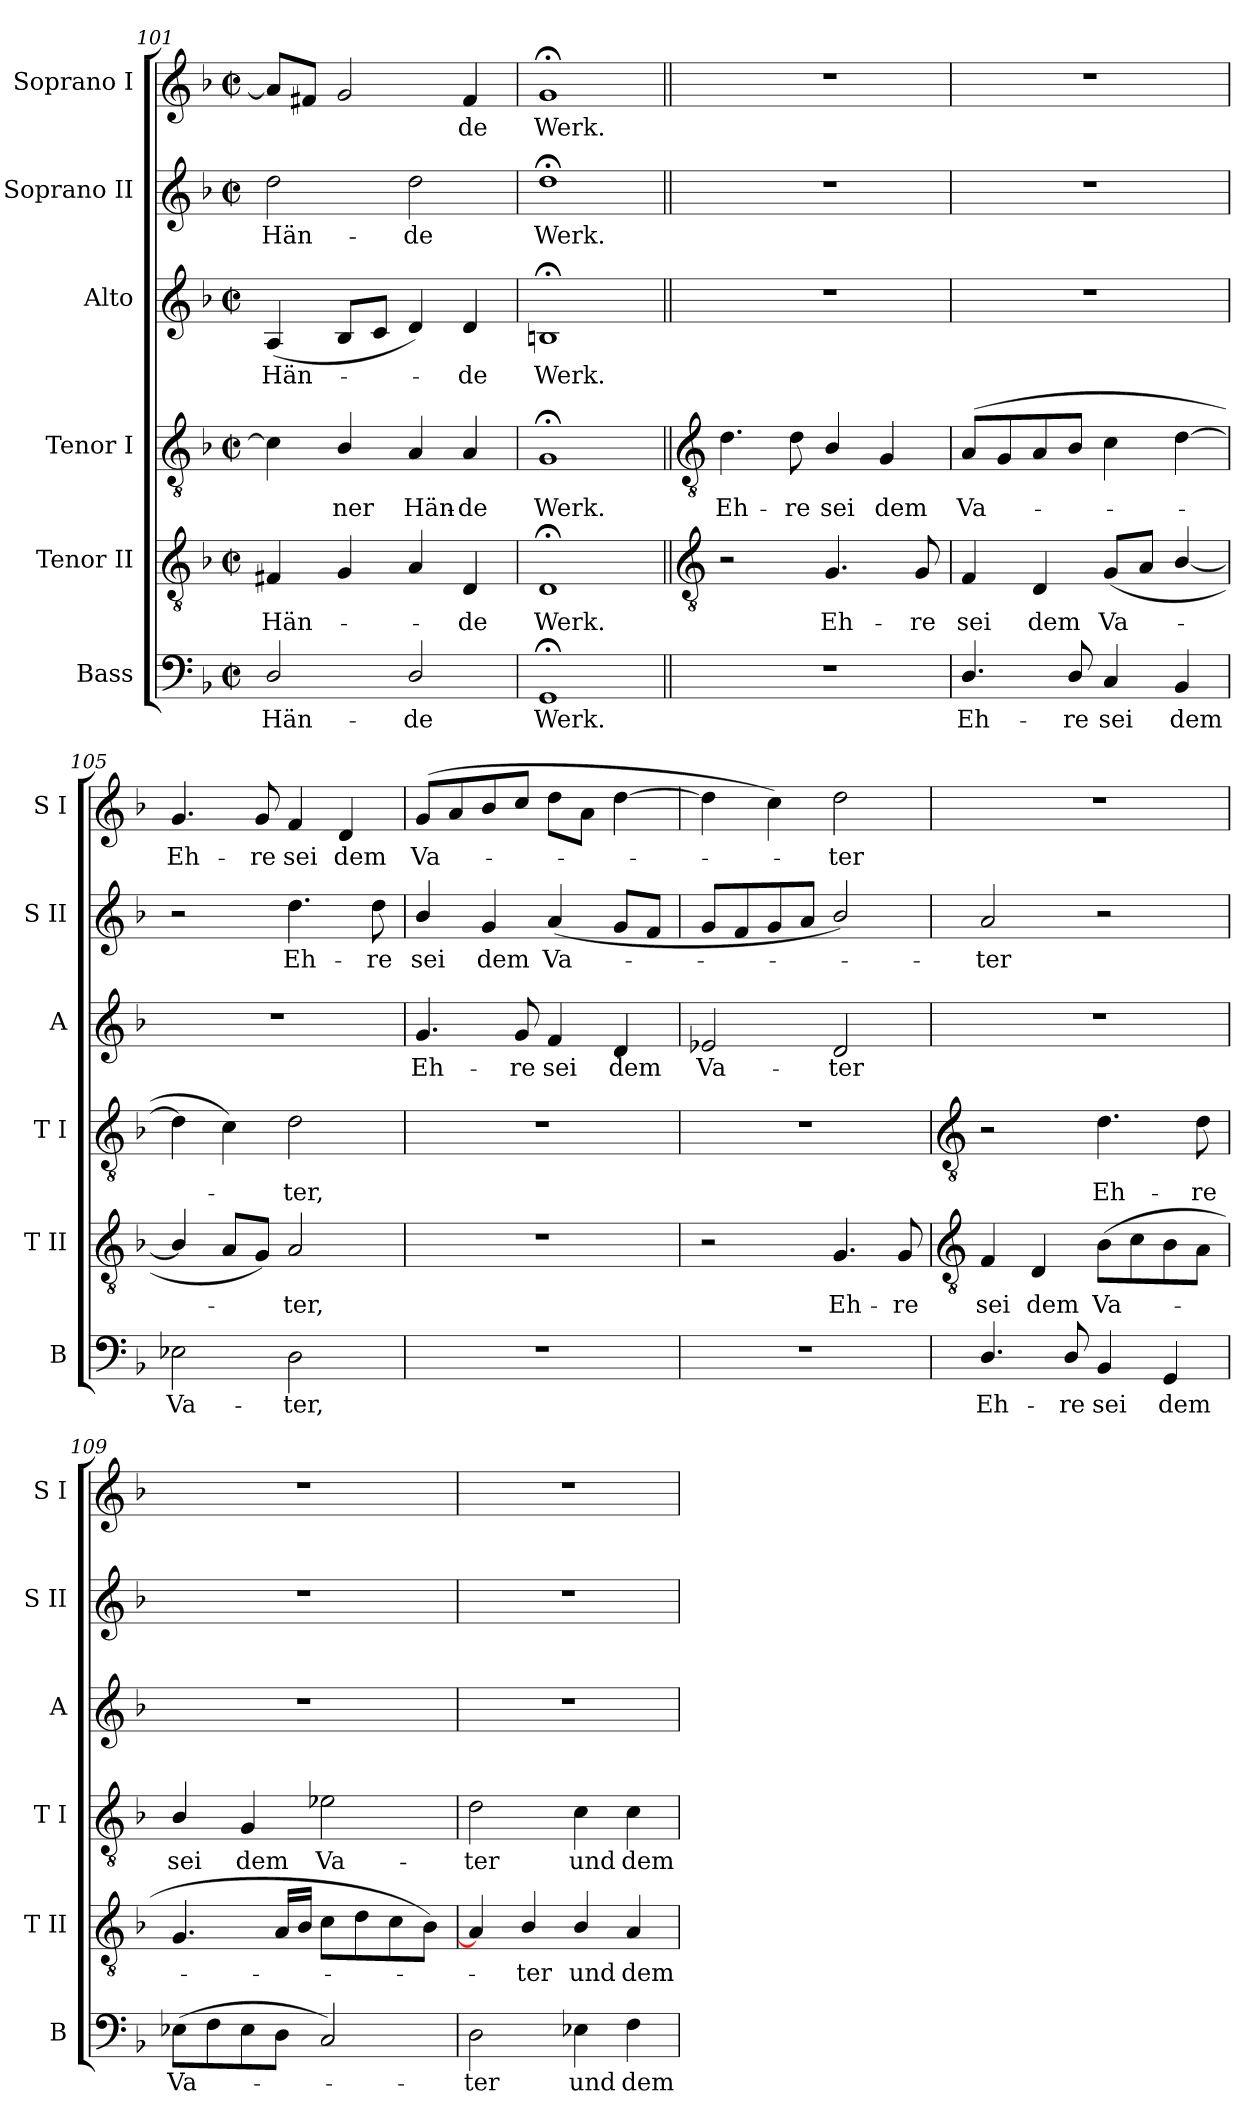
**kern	**text	**kern	**text	**kern	**text	**kern	**text	**kern	**text	**kern	**text
*part6	*part6	*part5	*part5	*part4	*part4	*part3	*part3	*part2	*part2	*part1	*part1
*staff6	*staff6	*staff5	*staff5	*staff4	*staff4	*staff3	*staff3	*staff2	*staff2	*staff1	*staff1
*I"Bass	*	*I"Tenor II	*	*I"Tenor I	*	*I"Alto	*	*I"Soprano II	*	*I"Soprano I	*
*I'B	*	*I'T II	*	*I'T I	*	*I'A	*	*I'S II	*	*I'S I	*
*clefF4	*	*clefGv2	*	*clefGv2	*	*clefG2	*	*clefG2	*	*clefG2	*
*k[b-]	*	*k[b-]	*	*k[b-]	*	*k[b-]	*	*k[b-]	*	*k[b-]	*
*F:	*	*F:	*	*F:	*	*F:	*	*F:	*	*F:	*
*M2/2	*	*M2/2	*	*M2/2	*	*M2/2	*	*M2/2	*	*M2/2	*
*met(c|)	*	*met(c|)	*	*met(c|)	*	*met(c|)	*	*met(c|)	*	*met(c|)	*
=101	=101	=101	=101	=101	=101	=101	=101	=101	=101	=101	=101
!	!LO:LY:b	!	!LO:LY:b	!	!	!	!LO:LY:b	!	!LO:LY:b	!	!
2D/	Hän-	4F#X	Hän-	4c]	.	(<4A	Hän-	2dd	Hän-	8aL]	.
.	.	.	.	.	.	.	.	.	.	8f#XJ	.
!	!	!	!	!	!LO:LY:b	!	!	!	!	!	!
.	.	4G	.	4B-/	ner	8B-L	.	.	.	2g	.
.	.	.	.	.	.	8cJ	.	.	.	.	.
!	!LO:LY:b	!	!	!	!LO:LY:b	!	!	!	!LO:LY:b	!	!
2D/	-de	4A	.	4A	Hän-	4d)	.	2dd	-de	.	.
!	!	!	!LO:LY:b	!	!LO:LY:b	!	!LO:LY:b	!	!	!	!LO:LY:b
.	.	4D	de	4A	-de	4d	de	.	.	4f#	de
=102	=102	=102	=102	=102	=102	=102	=102	=102	=102	=102	=102
!	!LO:LY:b	!	!LO:LY:b	!	!LO:LY:b	!	!LO:LY:b	!	!LO:LY:b	!	!LO:LY:b
1GG;<	Werk.	1D;<	Werk.	1G;<	Werk.	1Bn;<	Werk.	1dd;<	Werk.	1g;<	Werk.
!!LO:LB:g=z
=103||	=103||	=103||	=103||	=103||	=103||	=103||	=103||	=103||	=103||	=103||	=103||
*	*	*clefGv2	*	*clefGv2	*	*	*	*	*	*	*
!	!	!	!	!	!LO:LY:b	!	!	!	!	!	!
1r	.	2r	.	4.d	Eh-	1r	.	1r	.	1r	.
!	!	!	!	!	!LO:LY:b	!	!	!	!	!	!
.	.	.	.	8d	-re	.	.	.	.	.	.
!	!	!	!LO:LY:b	!	!LO:LY:b	!	!	!	!	!	!
.	.	4.G	Eh-	4B-/	sei	.	.	.	.	.	.
!	!	!	!	!	!LO:LY:b	!	!	!	!	!	!
.	.	.	.	4G	dem	.	.	.	.	.	.
!	!	!	!LO:LY:b	!	!	!	!	!	!	!	!
.	.	8G	-re	.	.	.	.	.	.	.	.
=104	=104	=104	=104	=104	=104	=104	=104	=104	=104	=104	=104
!	!LO:LY:b	!	!LO:LY:b	!	!LO:LY:b	!	!	!	!	!	!
4.D/	Eh-	4F	sei	(>8AL	Va-	1r	.	1r	.	1r	.
.	.	.	.	8G	.	.	.	.	.	.	.
!	!	!	!LO:LY:b	!	!	!	!	!	!	!	!
.	.	4D	dem	8A	.	.	.	.	.	.	.
!	!LO:LY:b	!	!	!	!	!	!	!	!	!	!
8D/	-re	.	.	8B-J	.	.	.	.	.	.	.
!	!LO:LY:b	!	!LO:LY:b	!	!	!	!	!	!	!	!
4C	sei	(<8GL	Va-	4c	.	.	.	.	.	.	.
.	.	8AJ	.	.	.	.	.	.	.	.	.
!	!LO:LY:b	!	!	!	!	!	!	!	!	!	!
4BB-	dem	[4B-/	.	[4d	.	.	.	.	.	.	.
=105	=105	=105	=105	=105	=105	=105	=105	=105	=105	=105	=105
!	!LO:LY:b	!	!	!	!	!	!	!	!	!	!LO:LY:b
2E-X	Va-	4B-/]	.	4d]	.	1r	.	2r	.	4.g	Eh-
.	.	8AL	.	4c)	.	.	.	.	.	.	.
!	!	!	!	!	!	!	!	!	!	!	!LO:LY:b
.	.	8GJ)	.	.	.	.	.	.	.	8g	-re
!	!LO:LY:b	!	!LO:LY:b	!	!LO:LY:b	!	!	!	!LO:LY:b	!	!LO:LY:b
2D	-ter,	2A	ter,	2d	ter,	.	.	4.dd	Eh-	4f	sei
!	!	!	!	!	!	!	!	!	!	!	!LO:LY:b
.	.	.	.	.	.	.	.	.	.	4d	dem
!	!	!	!	!	!	!	!	!	!LO:LY:b	!	!
.	.	.	.	.	.	.	.	8dd	-re	.	.
=106	=106	=106	=106	=106	=106	=106	=106	=106	=106	=106	=106
!	!	!	!	!	!	!	!LO:LY:b	!	!LO:LY:b	!	!LO:LY:b
1r	.	1r	.	1r	.	4.g	Eh-	4b-/	sei	(<8gL	Va-
.	.	.	.	.	.	.	.	.	.	8a	.
!	!	!	!	!	!	!	!	!	!LO:LY:b	!	!
.	.	.	.	.	.	.	.	4g	dem	8b-	.
!	!	!	!	!	!	!	!LO:LY:b	!	!	!	!
.	.	.	.	.	.	8g	-re	.	.	8ccJ	.
!	!	!	!	!	!	!	!LO:LY:b	!	!LO:LY:b	!	!
.	.	.	.	.	.	4f	sei	(<4a	Va-	8ddL	.
.	.	.	.	.	.	.	.	.	.	8aJ	.
!	!	!	!	!	!	!	!LO:LY:b	!	!	!	!
.	.	.	.	.	.	4d	dem	8gL	.	[4dd	.
.	.	.	.	.	.	.	.	8fJ	.	.	.
=107	=107	=107	=107	=107	=107	=107	=107	=107	=107	=107	=107
!	!	!	!	!	!	!	!LO:LY:b	!	!	!	!
1r	.	2r	.	1r	.	2e-X	Va-	8gL	.	4dd]	.
.	.	.	.	.	.	.	.	8f	.	.	.
.	.	.	.	.	.	.	.	8g	.	4cc)	.
.	.	.	.	.	.	.	.	8aJ	.	.	.
!	!	!	!LO:LY:b	!	!	!	!LO:LY:b	!	!	!	!LO:LY:b
.	.	4.G	Eh-	.	.	2d	-ter	2b-/)	.	2dd	ter
!	!	!	!LO:LY:b	!	!	!	!	!	!	!	!
.	.	8G	-re	.	.	.	.	.	.	.	.
!!LO:LB:g=z
=108	=108	=108	=108	=108	=108	=108	=108	=108	=108	=108	=108
*	*	*clefGv2	*	*clefGv2	*	*	*	*	*	*	*
!	!LO:LY:b	!	!LO:LY:b	!	!	!	!	!	!LO:LY:b	!	!
4.D/	Eh-	4F	sei	2r	.	1r	.	2a	ter	1r	.
!	!	!	!LO:LY:b	!	!	!	!	!	!	!	!
.	.	4D	dem	.	.	.	.	.	.	.	.
!	!LO:LY:b	!	!	!	!	!	!	!	!	!	!
8D/	-re	.	.	.	.	.	.	.	.	.	.
!	!LO:LY:b	!	!LO:LY:b	!	!LO:LY:b	!	!	!	!	!	!
4BB-	sei	(>8B-L	Va-	4.d	Eh-	.	.	2r	.	.	.
.	.	8c	.	.	.	.	.	.	.	.	.
!	!LO:LY:b	!	!	!	!	!	!	!	!	!	!
4GG	dem	8B-	.	.	.	.	.	.	.	.	.
!	!	!	!	!	!LO:LY:b	!	!	!	!	!	!
.	.	8AJ	.	8d	-re	.	.	.	.	.	.
=109	=109	=109	=109	=109	=109	=109	=109	=109	=109	=109	=109
!	!LO:LY:b	!	!	!	!LO:LY:b	!	!	!	!	!	!
(>8E-XL	Va-	4.G	.	4B-/	sei	1r	.	1r	.	1r	.
8F	.	.	.	.	.	.	.	.	.	.	.
!	!	!	!	!	!LO:LY:b	!	!	!	!	!	!
8E-	.	.	.	4G	dem	.	.	.	.	.	.
8DJ	.	16ALL	.	.	.	.	.	.	.	.	.
.	.	16B-JJ	.	.	.	.	.	.	.	.	.
!	!	!	!	!	!LO:LY:b	!	!	!	!	!	!
2C)	.	8cL	.	2e-X	Va-	.	.	.	.	.	.
.	.	8d	.	.	.	.	.	.	.	.	.
.	.	8c	.	.	.	.	.	.	.	.	.
.	.	8B-J)	.	.	.	.	.	.	.	.	.
=110	=110	=110	=110	=110	=110	=110	=110	=110	=110	=110	=110
!	!LO:LY:b	!	!	!	!LO:LY:b	!	!	!	!	!	!
2D	ter	4A]	.	2d	-ter	1r	.	1r	.	1r	.
!	!	!	!LO:LY:b	!	!	!	!	!	!	!	!
.	.	4B-/	ter	.	.	.	.	.	.	.	.
!	!LO:LY:b	!	!LO:LY:b	!	!LO:LY:b	!	!	!	!	!	!
4E-X	und	4B-/	und	4c	und	.	.	.	.	.	.
!	!LO:LY:b	!	!LO:LY:b	!	!LO:LY:b	!	!	!	!	!	!
4F	dem	4A	dem	4c	dem	.	.	.	.	.	.
=	=	=	=	=	=	=	=	=	=	=	=
*-	*-	*-	*-	*-	*-	*-	*-	*-	*-	*-	*-
